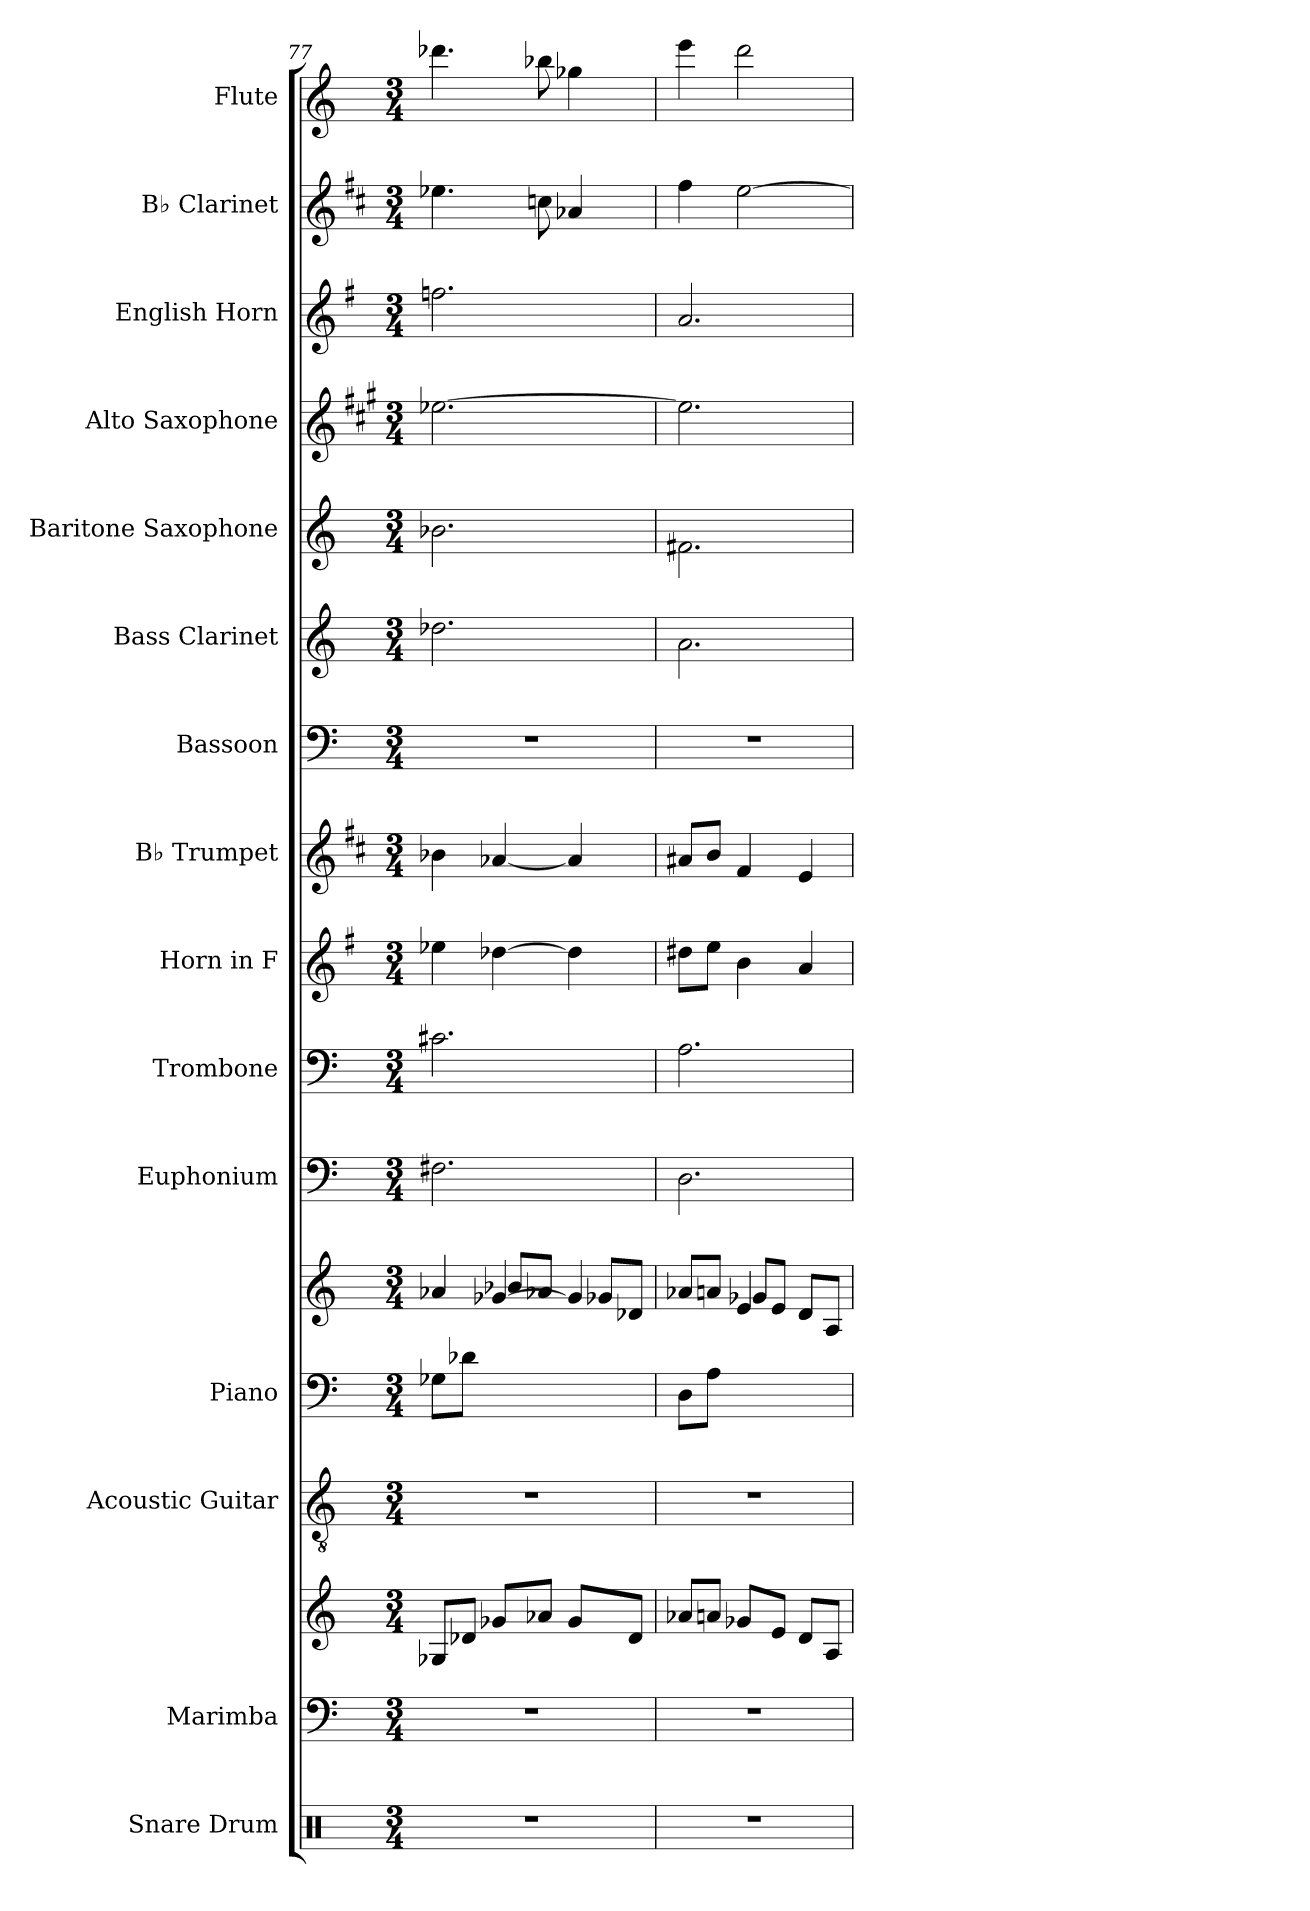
**kern	**kern	**kern	**kern	**kern	**kern	**kern	**kern	**kern	**kern	**kern	**kern	**kern	**kern	**kern	**kern	**kern
*part15	*part14	*part14	*part13	*part12	*part12	*part11	*part10	*part9	*part8	*part7	*part6	*part5	*part4	*part3	*part2	*part1
*staff17	*staff16	*staff15	*staff14	*staff13	*staff12	*staff11	*staff10	*staff9	*staff8	*staff7	*staff6	*staff5	*staff4	*staff3	*staff2	*staff1
*I"Snare Drum	*I"Marimba	*	*I"Acoustic Guitar	*I"Piano	*	*I"Euphonium	*I"Trombone	*I"Horn in F	*I"B♭ Trumpet	*I"Bassoon	*I"Bass Clarinet	*I"Baritone Saxophone	*I"Alto Saxophone	*I"English Horn	*I"B♭ Clarinet	*I"Flute
*I'Sn. Dr.	*I'Mrm.	*	*I'Guit.	*I'Pno.	*	*I'Eu.	*I'Trb.	*	*I'B♭ Tpt.	*I'Bsn.	*I'B. Cl.	*I'Bar. Sax.	*I'A. Sax.	*I'E. Hn.	*I'B♭ Cl.	*I'Fl.
*clefX	*clefF4	*clefG2	*clefGv2	*clefF4	*clefG2	*clefF4	*clefF4	*clefG2	*clefG2	*clefF4	*clefG2	*clefG2	*clefG2	*clefG2	*clefG2	*clefG2
*	*	*	*	*	*	*	*	*ITrd4c7	*ITrd1c2	*	*ITrd8c14	*ITrd12c21	*ITrd5c9	*ITrd4c7	*ITrd1c2	*
*k[]	*k[]	*k[]	*k[]	*k[]	*k[]	*k[]	*k[]	*k[]	*k[]	*k[]	*k[]	*k[]	*k[]	*k[]	*k[]	*k[]
*M3/4	*M3/4	*M3/4	*M3/4	*M3/4	*M3/4	*M3/4	*M3/4	*M3/4	*M3/4	*M3/4	*M3/4	*M3/4	*M3/4	*M3/4	*M3/4	*M3/4
=77	=77	=77	=77	=77	=77	=77	=77	=77	=77	=77	=77	=77	=77	=77	=77	=77
*	*	*	*	*	*^	*	*	*	*	*	*	*	*	*	*	*
2.r	2.r	8G-X/L	2.r	8G-X\L	4a-X/	4ryy	2.F#X\	2.c#X\	4a-X\	4a-X\	2.r	2.d-X\	2.B-X\	[2.g-X\	2.b-X\	4.dd-X\	4.ddd-X\
.	.	8d-X/J	.	8d-X\J	.	.	.	.	.	.	.	.	.	.	.	.	.
.	.	8g-X/L	.	2ryy	[4g-X/	8b-X/L	.	.	[4g-X\	[4g-X/	.	.	.	.	.	.	.
.	.	8a-X/J	.	.	.	8a-X/J	.	.	.	.	.	.	.	.	.	8b-X\	8bb-X\
.	.	8g-/L	.	.	4g-/]	8g-X/L	.	.	4g-\]	4g-/]	.	.	.	.	.	4g-X/	4gg-X\
.	.	8d-/J	.	.	.	8d-/J	.	.	.	.	.	.	.	.	.	.	.
=78	=78	=78	=78	=78	=78	=78	=78	=78	=78	=78	=78	=78	=78	=78	=78	=78	=78
2.r	2.r	8a-X/L	2.r	8D\L	8a-X/L	4ryy	2.D\	2.A\	8g#X\L	8g#X/L	2.r	2.A\	2.F#X\	2.g-\]	2.d/	4ee\	4eee\
.	.	8an/J	.	8A\J	8an/J	.	.	.	8a\J	8a/J	.	.	.	.	.	.	.
.	.	8g-X/L	.	2ryy	4e/	8g-X/L	.	.	4e\	4e/	.	.	.	.	.	[2dd\	2ddd\
.	.	8e/J	.	.	.	8e/J	.	.	.	.	.	.	.	.	.	.	.
.	.	8d/L	.	.	4d/	8d/L	.	.	4d/	4d/	.	.	.	.	.	.	.
.	.	8A/J	.	.	.	8A/J	.	.	.	.	.	.	.	.	.	.	.
*	*	*	*	*	*v	*v	*	*	*	*	*	*	*	*	*	*	*
=	=	=	=	=	=	=	=	=	=	=	=	=	=	=	=	=
*-	*-	*-	*-	*-	*-	*-	*-	*-	*-	*-	*-	*-	*-	*-	*-	*-
